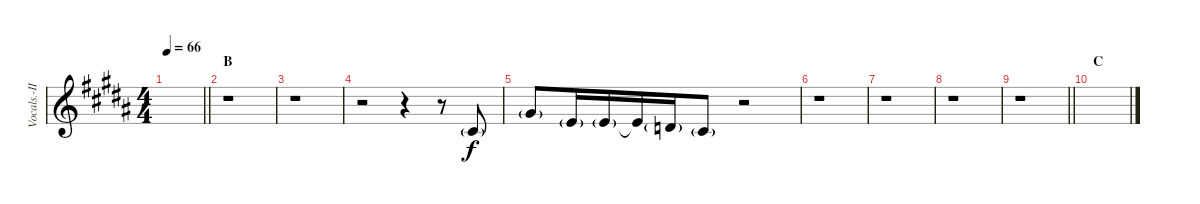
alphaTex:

\track ("Vocals.-II" "Vocals.-II") {instrument lead6voice}
\staff {score}
\tuning (D4 A3 F3 C3 G2 D2) {hide}
\ts (4 4)
\tempo 66
\clef g2
\barLineRight lightlight
\ks b
|
\section ("" "B")
r.1 |
r.1 |
r.2 r.4 r.8 4.2{g}.8{beam Up} |
6.1{g}.8{beam Up beam merge} 2.1{g}.16{beam Up beam merge} 2.1{g}.16{beam Up beam merge} 2.1{t}.16{beam Up beam merge} 0.1{g}.16{beam Up beam merge} 4.2{g}.8{beam Up} r.2 |
r.1 |
r.1 |
r.1 |
\barLineRight lightlight
r.1 |
\section ("" "C")
